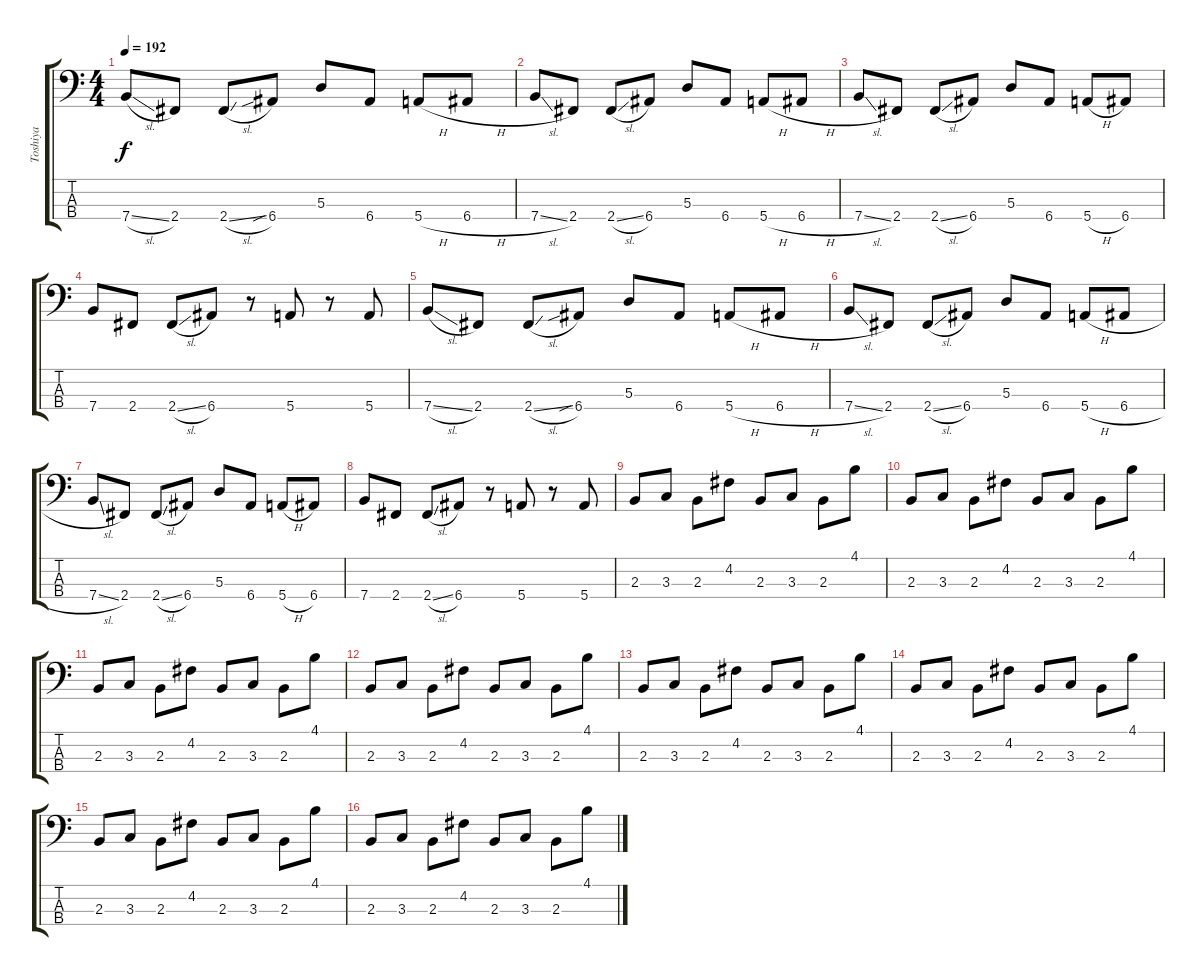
\track ("Toshiya" "Toshiya") {instrument electricbasspick}
\staff {score tabs}
\tuning (G2 D2 A1 E1) {hide}
\ts (4 4)
\tempo 192
\clef f4
\ks c
7.4{sl}.8{dy f} 2.4.8 2.4{sl}.8 6.4{sib}.8 5.3.8 6.4.8 5.4{h}.8 6.4{h}.8 |
7.4{sl}.8 2.4.8 2.4{sl}.8 6.4.8 5.3.8 6.4.8 5.4{h}.8 6.4{h}.8 |
7.4{sl}.8 2.4.8 2.4{sl}.8 6.4.8 5.3.8 6.4.8 5.4{h}.8 6.4.8 |
7.4.8 2.4.8 2.4{sl}.8 6.4.8 r.8 5.4.8 r.8 5.4.8 |
7.4{sl}.8 2.4.8 2.4{sl}.8 6.4{sib}.8 5.3.8 6.4.8 5.4{h}.8 6.4{h}.8 |
7.4{sl}.8 2.4.8 2.4{sl}.8 6.4.8 5.3.8 6.4.8 5.4{h}.8 6.4{h}.8 |
7.4{sl}.8 2.4.8 2.4{sl}.8 6.4.8 5.3.8 6.4.8 5.4{h}.8 6.4.8 |
7.4.8 2.4.8 2.4{sl}.8 6.4.8 r.8 5.4.8 r.8 5.4.8 |
2.3.8{instrument synthbass1} 3.3.8 2.3.8 4.2.8 2.3.8 3.3.8 2.3.8 4.1.8 |
2.3.8 3.3.8 2.3.8 4.2.8 2.3.8 3.3.8 2.3.8 4.1.8 |
2.3.8 3.3.8 2.3.8 4.2.8 2.3.8 3.3.8 2.3.8 4.1.8 |
2.3.8 3.3.8 2.3.8 4.2.8 2.3.8 3.3.8 2.3.8 4.1.8 |
2.3.8 3.3.8 2.3.8 4.2.8 2.3.8 3.3.8 2.3.8 4.1.8 |
2.3.8 3.3.8 2.3.8 4.2.8 2.3.8 3.3.8 2.3.8 4.1.8 |
2.3.8 3.3.8 2.3.8 4.2.8 2.3.8 3.3.8 2.3.8 4.1.8 |
2.3.8 3.3.8 2.3.8 4.2.8 2.3.8 3.3.8 2.3.8 4.1.8
